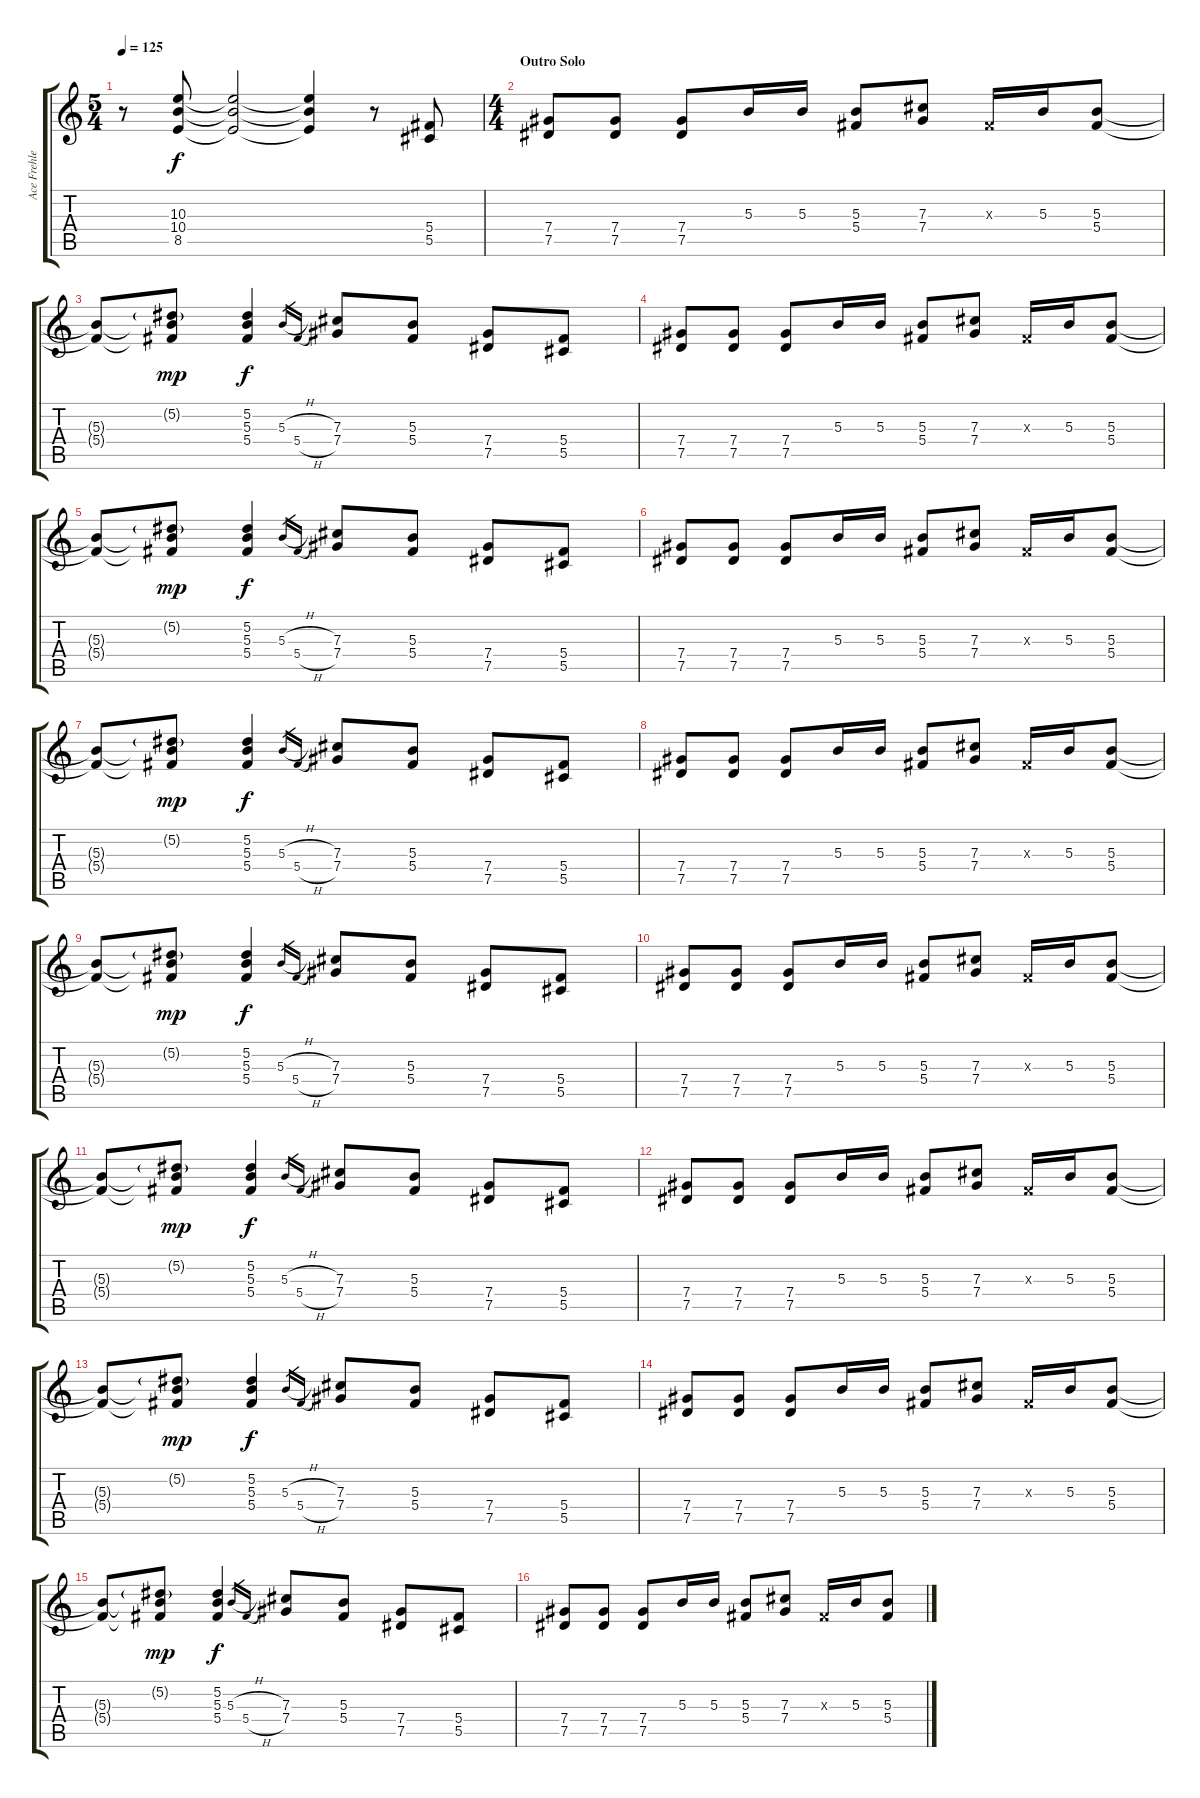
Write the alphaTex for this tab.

\track ("Ace Frehley" "Ace Frehle") {instrument distortionguitar}
\staff {score tabs}
\tuning (Eb4 Bb3 Gb3 Db3 Ab2 Eb2) {hide}
\ts (5 4)
\tempo 125
\clef g2
\ks c
r.8{dy f} (10.3 10.4 8.5).8 (10.3{t} 10.4{t} 8.5{t}).2 (10.3{t} 10.4{t} 8.5{t}).4 r.8 (5.4 5.5).8 |
\ts (4 4)
\section ("" "Outro Solo")
(7.4 7.5).8 (7.4 7.5).8 (7.4 7.5).8 5.3.16 5.3.16 (5.3 5.4).8 (7.3 7.4).8 0.3{x}.16 5.3.16 (5.3 5.4).8 |
(5.3{t} 5.4{t}).8 (5.2{g} 5.3{t} 5.4{t}).8{dy mp} (5.2 5.3 5.4).4{dy f} 5.3{h}.16{gr} 5.4{h}.16{gr} (7.3 7.4).8 (5.3 5.4).8 (7.4 7.5).8 (5.4 5.5).8 |
(7.4 7.5).8 (7.4 7.5).8 (7.4 7.5).8 5.3.16 5.3.16 (5.3 5.4).8 (7.3 7.4).8 0.3{x}.16 5.3.16 (5.3 5.4).8 |
(5.3{t} 5.4{t}).8 (5.2{g} 5.3{t} 5.4{t}).8{dy mp} (5.2 5.3 5.4).4{dy f} 5.3{h}.16{gr} 5.4{h}.16{gr} (7.3 7.4).8 (5.3 5.4).8 (7.4 7.5).8 (5.4 5.5).8 |
(7.4 7.5).8 (7.4 7.5).8 (7.4 7.5).8 5.3.16 5.3.16 (5.3 5.4).8 (7.3 7.4).8 0.3{x}.16 5.3.16 (5.3 5.4).8 |
(5.3{t} 5.4{t}).8 (5.2{g} 5.3{t} 5.4{t}).8{dy mp} (5.2 5.3 5.4).4{dy f} 5.3{h}.16{gr} 5.4{h}.16{gr} (7.3 7.4).8 (5.3 5.4).8 (7.4 7.5).8 (5.4 5.5).8 |
(7.4 7.5).8 (7.4 7.5).8 (7.4 7.5).8 5.3.16 5.3.16 (5.3 5.4).8 (7.3 7.4).8 0.3{x}.16 5.3.16 (5.3 5.4).8 |
(5.3{t} 5.4{t}).8 (5.2{g} 5.3{t} 5.4{t}).8{dy mp} (5.2 5.3 5.4).4{dy f} 5.3{h}.16{gr} 5.4{h}.16{gr} (7.3 7.4).8 (5.3 5.4).8 (7.4 7.5).8 (5.4 5.5).8 |
(7.4 7.5).8 (7.4 7.5).8 (7.4 7.5).8 5.3.16 5.3.16 (5.3 5.4).8 (7.3 7.4).8 0.3{x}.16 5.3.16 (5.3 5.4).8 |
(5.3{t} 5.4{t}).8 (5.2{g} 5.3{t} 5.4{t}).8{dy mp} (5.2 5.3 5.4).4{dy f} 5.3{h}.16{gr} 5.4{h}.16{gr} (7.3 7.4).8 (5.3 5.4).8 (7.4 7.5).8 (5.4 5.5).8 |
(7.4 7.5).8 (7.4 7.5).8 (7.4 7.5).8 5.3.16 5.3.16 (5.3 5.4).8 (7.3 7.4).8 0.3{x}.16 5.3.16 (5.3 5.4).8 |
(5.3{t} 5.4{t}).8 (5.2{g} 5.3{t} 5.4{t}).8{dy mp} (5.2 5.3 5.4).4{dy f} 5.3{h}.16{gr} 5.4{h}.16{gr} (7.3 7.4).8 (5.3 5.4).8 (7.4 7.5).8 (5.4 5.5).8 |
(7.4 7.5).8 (7.4 7.5).8 (7.4 7.5).8 5.3.16 5.3.16 (5.3 5.4).8 (7.3 7.4).8 0.3{x}.16 5.3.16 (5.3 5.4).8 |
(5.3{t} 5.4{t}).8 (5.2{g} 5.3{t} 5.4{t}).8{dy mp} (5.2 5.3 5.4).4{dy f} 5.3{h}.16{gr} 5.4{h}.16{gr} (7.3 7.4).8 (5.3 5.4).8 (7.4 7.5).8 (5.4 5.5).8 |
(7.4 7.5).8 (7.4 7.5).8 (7.4 7.5).8 5.3.16 5.3.16 (5.3 5.4).8 (7.3 7.4).8 0.3{x}.16 5.3.16 (5.3 5.4).8
